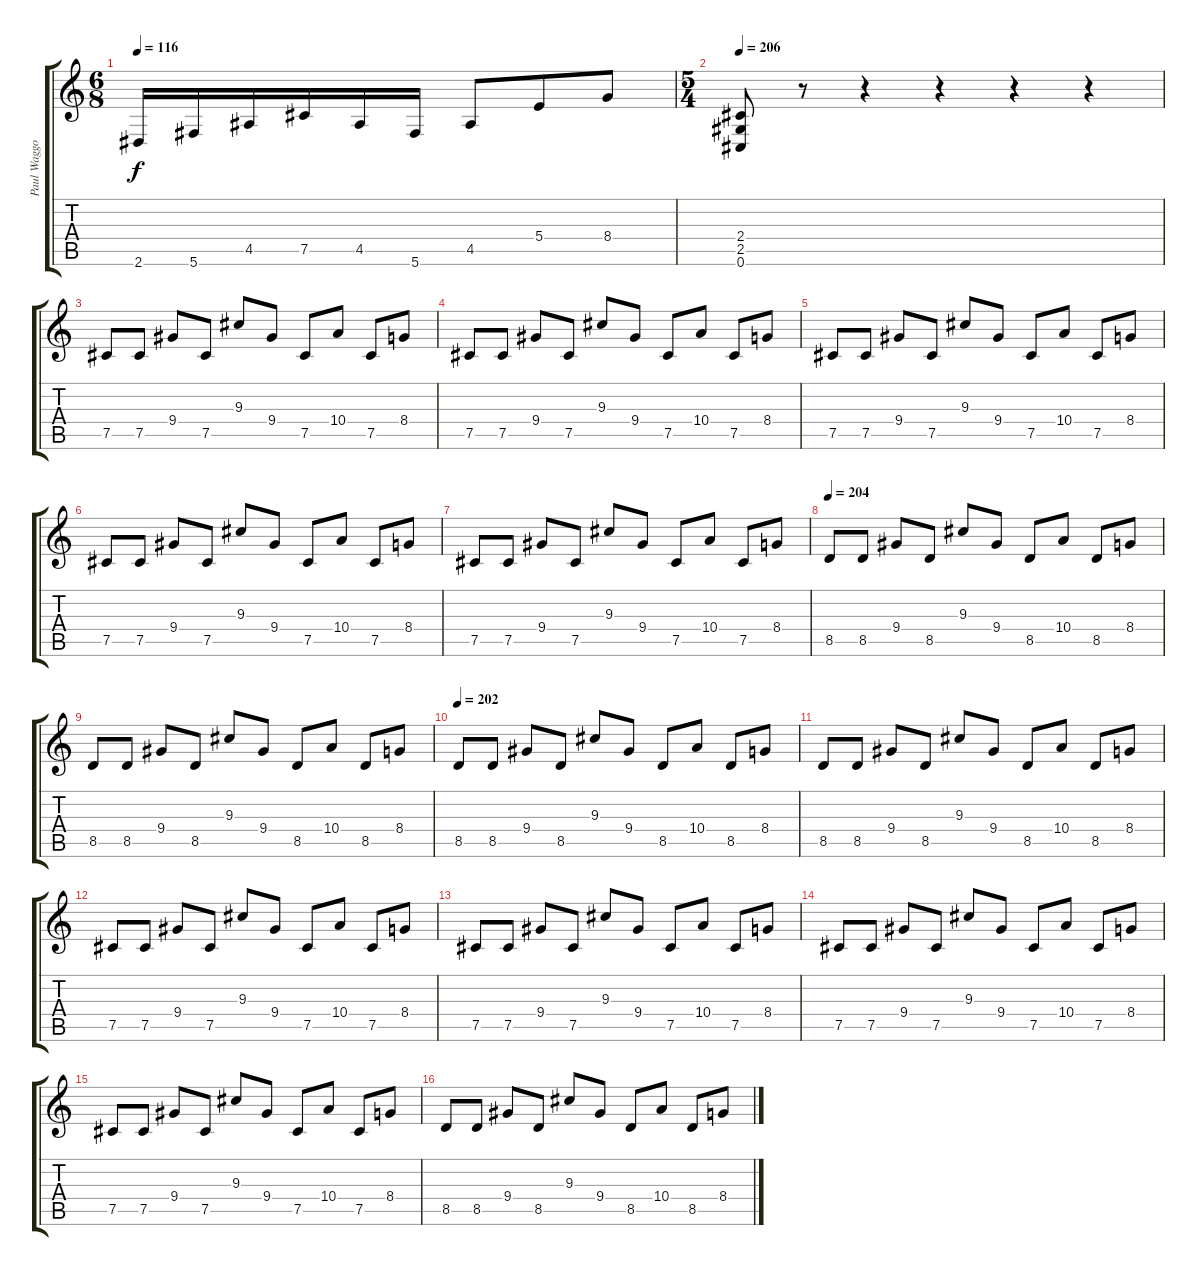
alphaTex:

\track ("Paul Waggoner" "Paul Waggo") {instrument overdrivenguitar}
\staff {score tabs}
\tuning (Db4 Ab3 E3 B2 Gb2 Db2) {hide}
\ts (6 8)
\tempo 116
\clef g2
\ks c
2.6.16{dy f} 5.6.16 4.5.16 7.5.16 4.5.16 5.6.16 4.5.8 5.4.8 8.4.8 |
\ts (5 4)
\tempo 206
(2.4 2.5 0.6).8 r.8 r.4 r.4 r.4 r.4 |
7.5.8 7.5.8 9.4.8 7.5.8 9.3.8 9.4.8 7.5.8 10.4.8 7.5.8 8.4.8 |
7.5.8 7.5.8 9.4.8 7.5.8 9.3.8 9.4.8 7.5.8 10.4.8 7.5.8 8.4.8 |
7.5.8 7.5.8 9.4.8 7.5.8 9.3.8 9.4.8 7.5.8 10.4.8 7.5.8 8.4.8 |
7.5.8 7.5.8 9.4.8 7.5.8 9.3.8 9.4.8 7.5.8 10.4.8 7.5.8 8.4.8 |
7.5.8 7.5.8 9.4.8 7.5.8 9.3.8 9.4.8 7.5.8 10.4.8 7.5.8 8.4.8 |
\tempo 204
8.5.8 8.5.8 9.4.8 8.5.8 9.3.8 9.4.8 8.5.8 10.4.8 8.5.8 8.4.8 |
8.5.8 8.5.8 9.4.8 8.5.8 9.3.8 9.4.8 8.5.8 10.4.8 8.5.8 8.4.8 |
\tempo 202
8.5.8 8.5.8 9.4.8 8.5.8 9.3.8 9.4.8 8.5.8 10.4.8 8.5.8 8.4.8 |
8.5.8 8.5.8 9.4.8 8.5.8 9.3.8 9.4.8 8.5.8 10.4.8 8.5.8 8.4.8 |
7.5.8 7.5.8 9.4.8 7.5.8 9.3.8 9.4.8 7.5.8 10.4.8 7.5.8 8.4.8 |
7.5.8 7.5.8 9.4.8 7.5.8 9.3.8 9.4.8 7.5.8 10.4.8 7.5.8 8.4.8 |
7.5.8 7.5.8 9.4.8 7.5.8 9.3.8 9.4.8 7.5.8 10.4.8 7.5.8 8.4.8 |
7.5.8 7.5.8 9.4.8 7.5.8 9.3.8 9.4.8 7.5.8 10.4.8 7.5.8 8.4.8 |
8.5.8 8.5.8 9.4.8 8.5.8 9.3.8 9.4.8 8.5.8 10.4.8 8.5.8 8.4.8
